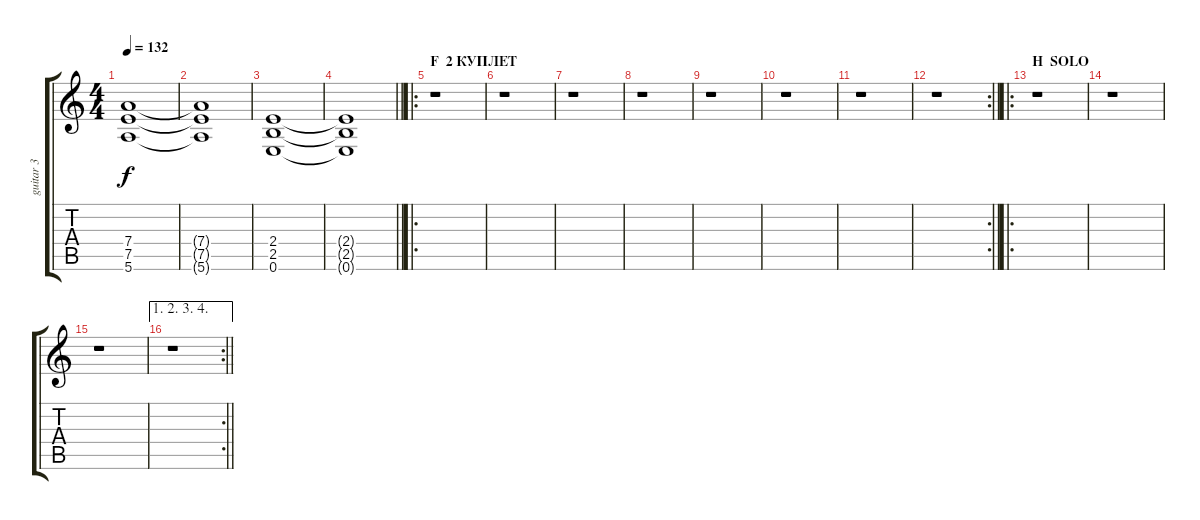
\track ("guitar 3" "guitar 3") {instrument electricguitarclean}
\staff {score tabs}
\tuning (E4 B3 G3 D3 A2 E2) {hide}
\ts (4 4)
\tempo 132
\clef g2
\ks c
(7.4 7.5 5.6).1{dy f} |
(7.4{t} 7.5{t} 5.6{t}).1 |
(2.4 2.5 0.6).1 |
\barLineRight lightlight
(2.4{t} 2.5{t} 0.6{t}).1 |
\ro
\section ("" "F  2 КУПЛЕТ")
r.1 |
r.1 |
r.1 |
r.1 |
r.1 |
r.1 |
r.1 |
\rc 2
\barLineRight lightlight
r.1 |
\ro
\section ("" "H  SOLO")
r.1 |
r.1 |
r.1 |
\ae (1 2 3 4)
\rc 2
\barLineRight lightlight
r.1
